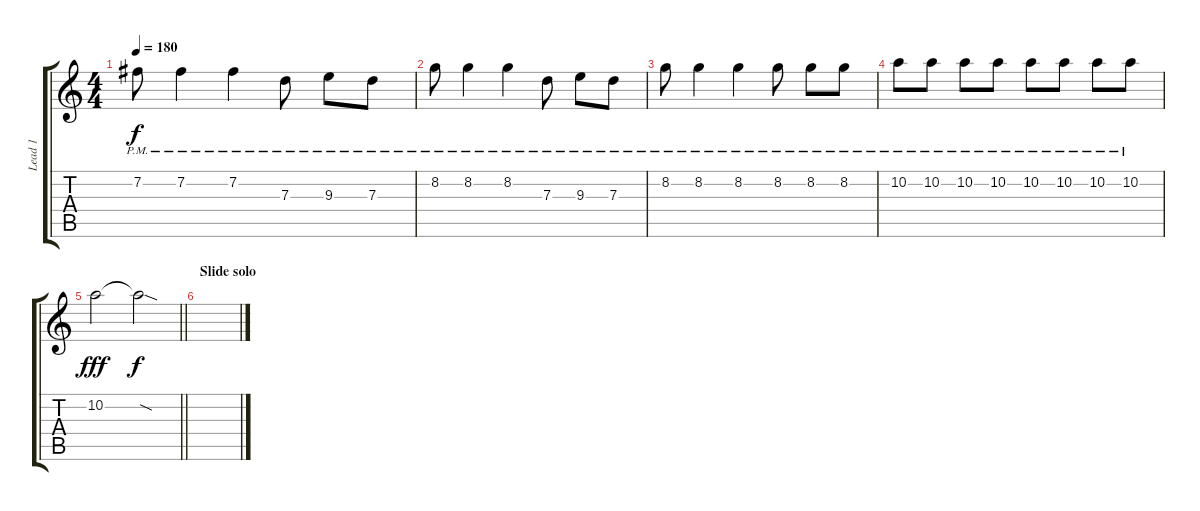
\track ("Lead 1" "Lead 1") {instrument overdrivenguitar}
\staff {score tabs}
\tuning (E4 B3 G3 D3 A2 E2) {hide}
\ts (4 4)
\tempo 180
\clef g2
\ks c
7.2{pm}.8{dy f} 7.2{pm}.4 7.2{pm}.4 7.3{pm}.8 9.3{pm}.8 7.3{pm}.8 |
8.2{pm}.8 8.2{pm}.4 8.2{pm}.4 7.3{pm}.8 9.3{pm}.8 7.3{pm}.8 |
8.2{pm}.8 8.2{pm}.4 8.2{pm}.4 8.2{pm}.8 8.2{pm}.8 8.2{pm}.8 |
10.2{pm}.8 10.2{pm}.8 10.2{pm}.8 10.2{pm}.8 10.2{pm}.8 10.2{pm}.8 10.2{pm}.8 10.2{pm}.8 |
\barLineRight lightlight
10.2.2{dy fff} 10.2{sod t}.2{dy f} |
\section ("" "Slide solo")
